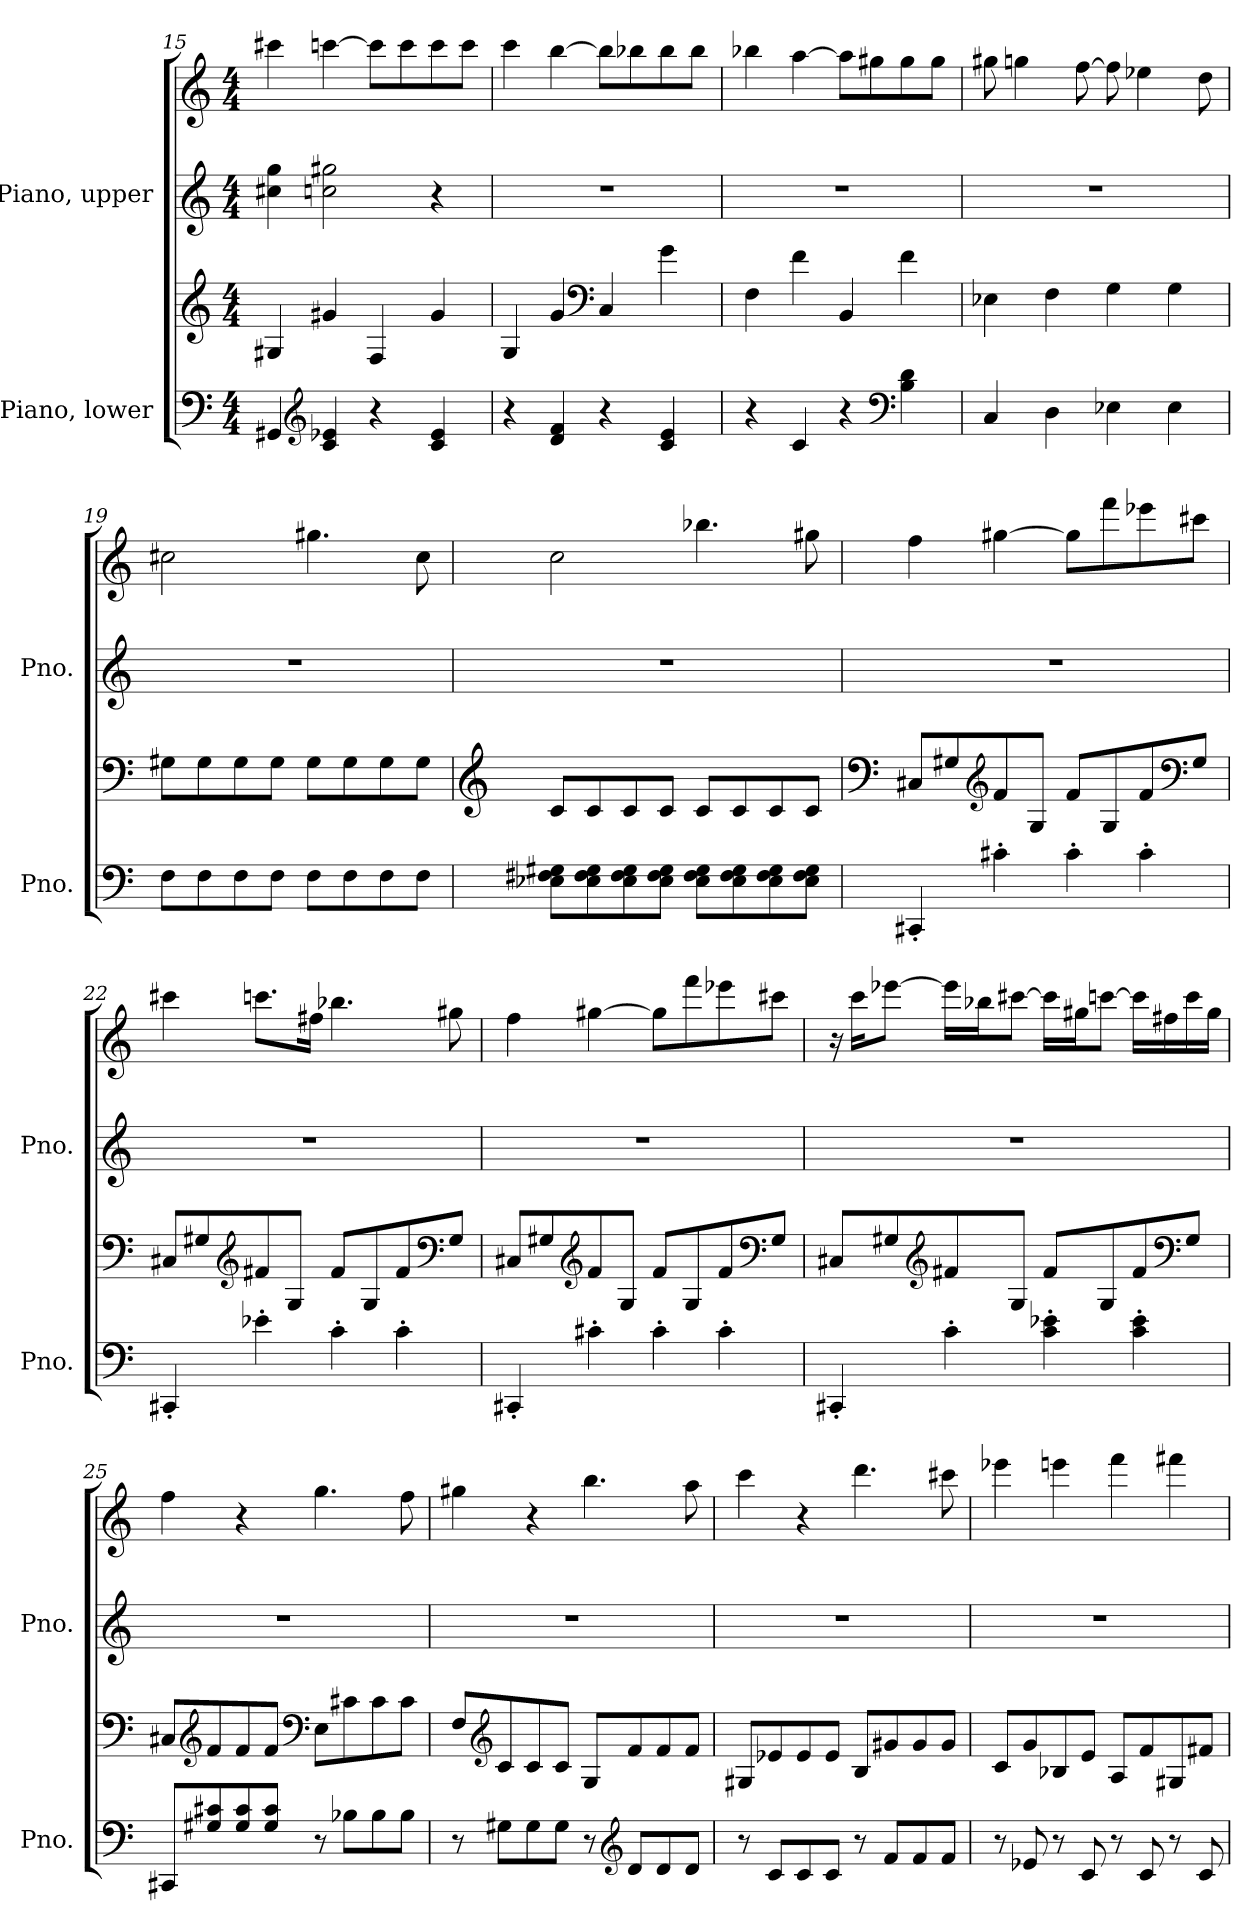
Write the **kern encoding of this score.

**kern	**kern	**kern	**kern
*part2	*part2	*part1	*part1
*staff4	*staff3	*staff2	*staff1
*I"Piano, lower	*	*I"Piano, upper	*
*I'Pno.	*	*I'Pno.	*
*clefF4	*clefG2	*clefG2	*clefG2
*k[]	*k[]	*k[]	*k[]
*M4/4	*M4/4	*M4/4	*M4/4
=15	=15	=15	=15
4GG#X/	4G#X/	4cc#X\ 4gg\	4ccc#X\
*clefG2	*	*	*
4c/ 4e-X/	4g#X/	2ccn\ 2gg#X\	[4cccn\
4r	4F/	.	8ccc\L]
.	.	.	8ccc\
4c/ 4e-/	4g#/	4r	8ccc\
.	.	.	8ccc\J
!!LO:PB:g=z
=16	=16	=16	=16
4r	4G/	1r	4ccc\
4d/ 4f/	4g/	.	[4bb\
*	*clefF4	*	*
4r	4C/	.	8bb\L]
.	.	.	8bb-X\
4c/ 4e/	4g\	.	8bb-\
.	.	.	8bb-\J
=17	=17	=17	=17
4r	4F\	1r	4bb-X\
4c/	4f\	.	[4aa\
4r	4BB/	.	8aa\L]
.	.	.	8gg#X\
*clefF4	*	*	*
4B\ 4d\	4f\	.	8gg#\
.	.	.	8gg#\J
=18	=18	=18	=18
4C/	4E-X\	1r	8gg#X\
.	.	.	4ggn\
4D\	4F\	.	.
.	.	.	[8ff\
4E-X\	4G\	.	8ff\]
.	.	.	4ee-X\
4E-\	4G\	.	.
.	.	.	8dd\
=19	=19	=19	=19
8F\L	8G#X\L	1r	2cc#X\
8F\	8G#\	.	.
8F\	8G#\	.	.
8F\J	8G#\J	.	.
8F\L	8G#\L	.	4.gg#X\
8F\	8G#\	.	.
8F\	8G#\	.	.
8F\J	8G#\J	.	8cc#\
!!LO:LB:g=z
=20	=20	=20	=20
*	*clefG2	*	*
8E-X\ 8F#X\ 8G#X\L	8c/L	1r	2cc\
8E-\ 8F#\ 8G#\	8c/	.	.
8E-\ 8F#\ 8G#\	8c/	.	.
8E-\ 8F#\ 8G#\J	8c/J	.	.
8E-\ 8F#\ 8G#\L	8c/L	.	4.bb-X\
8E-\ 8F#\ 8G#\	8c/	.	.
8E-\ 8F#\ 8G#\	8c/	.	.
8E-\ 8F#\ 8G#\J	8c/J	.	8gg#X\
=21	=21	=21	=21
*	*clefF4	*	*
4CC#X'/	8C#X/L	1r	4ff\
.	8G#X/	.	.
*	*clefG2	*	*
4c#X'\	8f/	.	[4gg#X\
.	8G#/J	.	.
4c#'\	8f/L	.	8gg#\L]
.	8G#/	.	8fff\
4c#'\	8f/	.	8eee-X\
*	*clefF4	*	*
.	8G#/J	.	8ccc#X\J
!!LO:LB:g=z
=22	=22	=22	=22
4CC#X'/	8C#X/L	1r	4ccc#X\
.	8G#X/	.	.
*	*clefG2	*	*
4e-X'\	8f#X/	.	8.cccn\L
.	8G#/J	.	.
.	.	.	16ff#X\Jk
4c'\	8f#/L	.	4.bb-X\
.	8G#/	.	.
4c'\	8f#/	.	.
*	*clefF4	*	*
.	8G#/J	.	8gg#X\
=23	=23	=23	=23
4CC#X'/	8C#X/L	1r	4ff\
.	8G#X/	.	.
*	*clefG2	*	*
4c#X'\	8f/	.	[4gg#X\
.	8G#/J	.	.
4c#'\	8f/L	.	8gg#\L]
.	8G#/	.	8fff\
4c#'\	8f/	.	8eee-X\
*	*clefF4	*	*
.	8G#/J	.	8ccc#X\J
!!LO:PB:g=z
=24	=24	=24	=24
4CC#X'/	8C#X/L	1r	16r
.	.	.	16ccc\KL
.	8G#X/	.	[8eee-X\J
*	*clefG2	*	*
4c'\	8f#X/	.	16eee-\LL]
.	.	.	16bb-X\J
.	8G#/J	.	[8ccc#X\J
4c\' 4e-X\'	8f#/L	.	16ccc#\LL]
.	.	.	16gg#X\J
.	8G#/	.	[8cccn\J
4c\' 4e-\'	8f#/	.	16ccc\LL]
.	.	.	16ff#X\
*	*clefF4	*	*
.	8G#/J	.	16ccc\
.	.	.	16gg#\JJ
=25	=25	=25	=25
8CC#X/L	8C#X/L	1r	4ff\
*	*clefG2	*	*
8G#X/ 8c#X/	8f/	.	.
8G#/ 8c#/	8f/	.	4r
8G#/ 8c#/J	8f/J	.	.
*	*clefF4	*	*
8r	8E\L	.	4.gg\
8B-X\L	8c#X\	.	.
8B-\	8c#\	.	.
8B-\J	8c#\J	.	8ff\
!!LO:LB:g=z
=26	=26	=26	=26
8r	8F/L	1r	4gg#X\
*	*clefG2	*	*
8G#X\L	8c/	.	.
8G#\	8c/	.	4r
8G#\J	8c/J	.	.
8r	8G/L	.	4.bb\
*clefG2	*	*	*
8d/L	8f/	.	.
8d/	8f/	.	.
8d/J	8f/J	.	8aa\
=27	=27	=27	=27
8r	8G#X/L	1r	4ccc\
8c/L	8e-X/	.	.
8c/	8e-/	.	4r
8c/J	8e-/J	.	.
8r	8B/L	.	4.ddd\
8f/L	8g#X/	.	.
8f/	8g#/	.	.
8f/J	8g#/J	.	8ccc#X\
=28	=28	=28	=28
8r	8c/L	1r	4eee-X\
8e-X/	8g/	.	.
8r	8B-X/	.	4eeen\
8c/	8e/J	.	.
8r	8A/L	.	4fff\
8c/	8f/	.	.
8r	8G#X/	.	4fff#X\
8c/	8f#X/J	.	.
=	=	=	=
*-	*-	*-	*-
